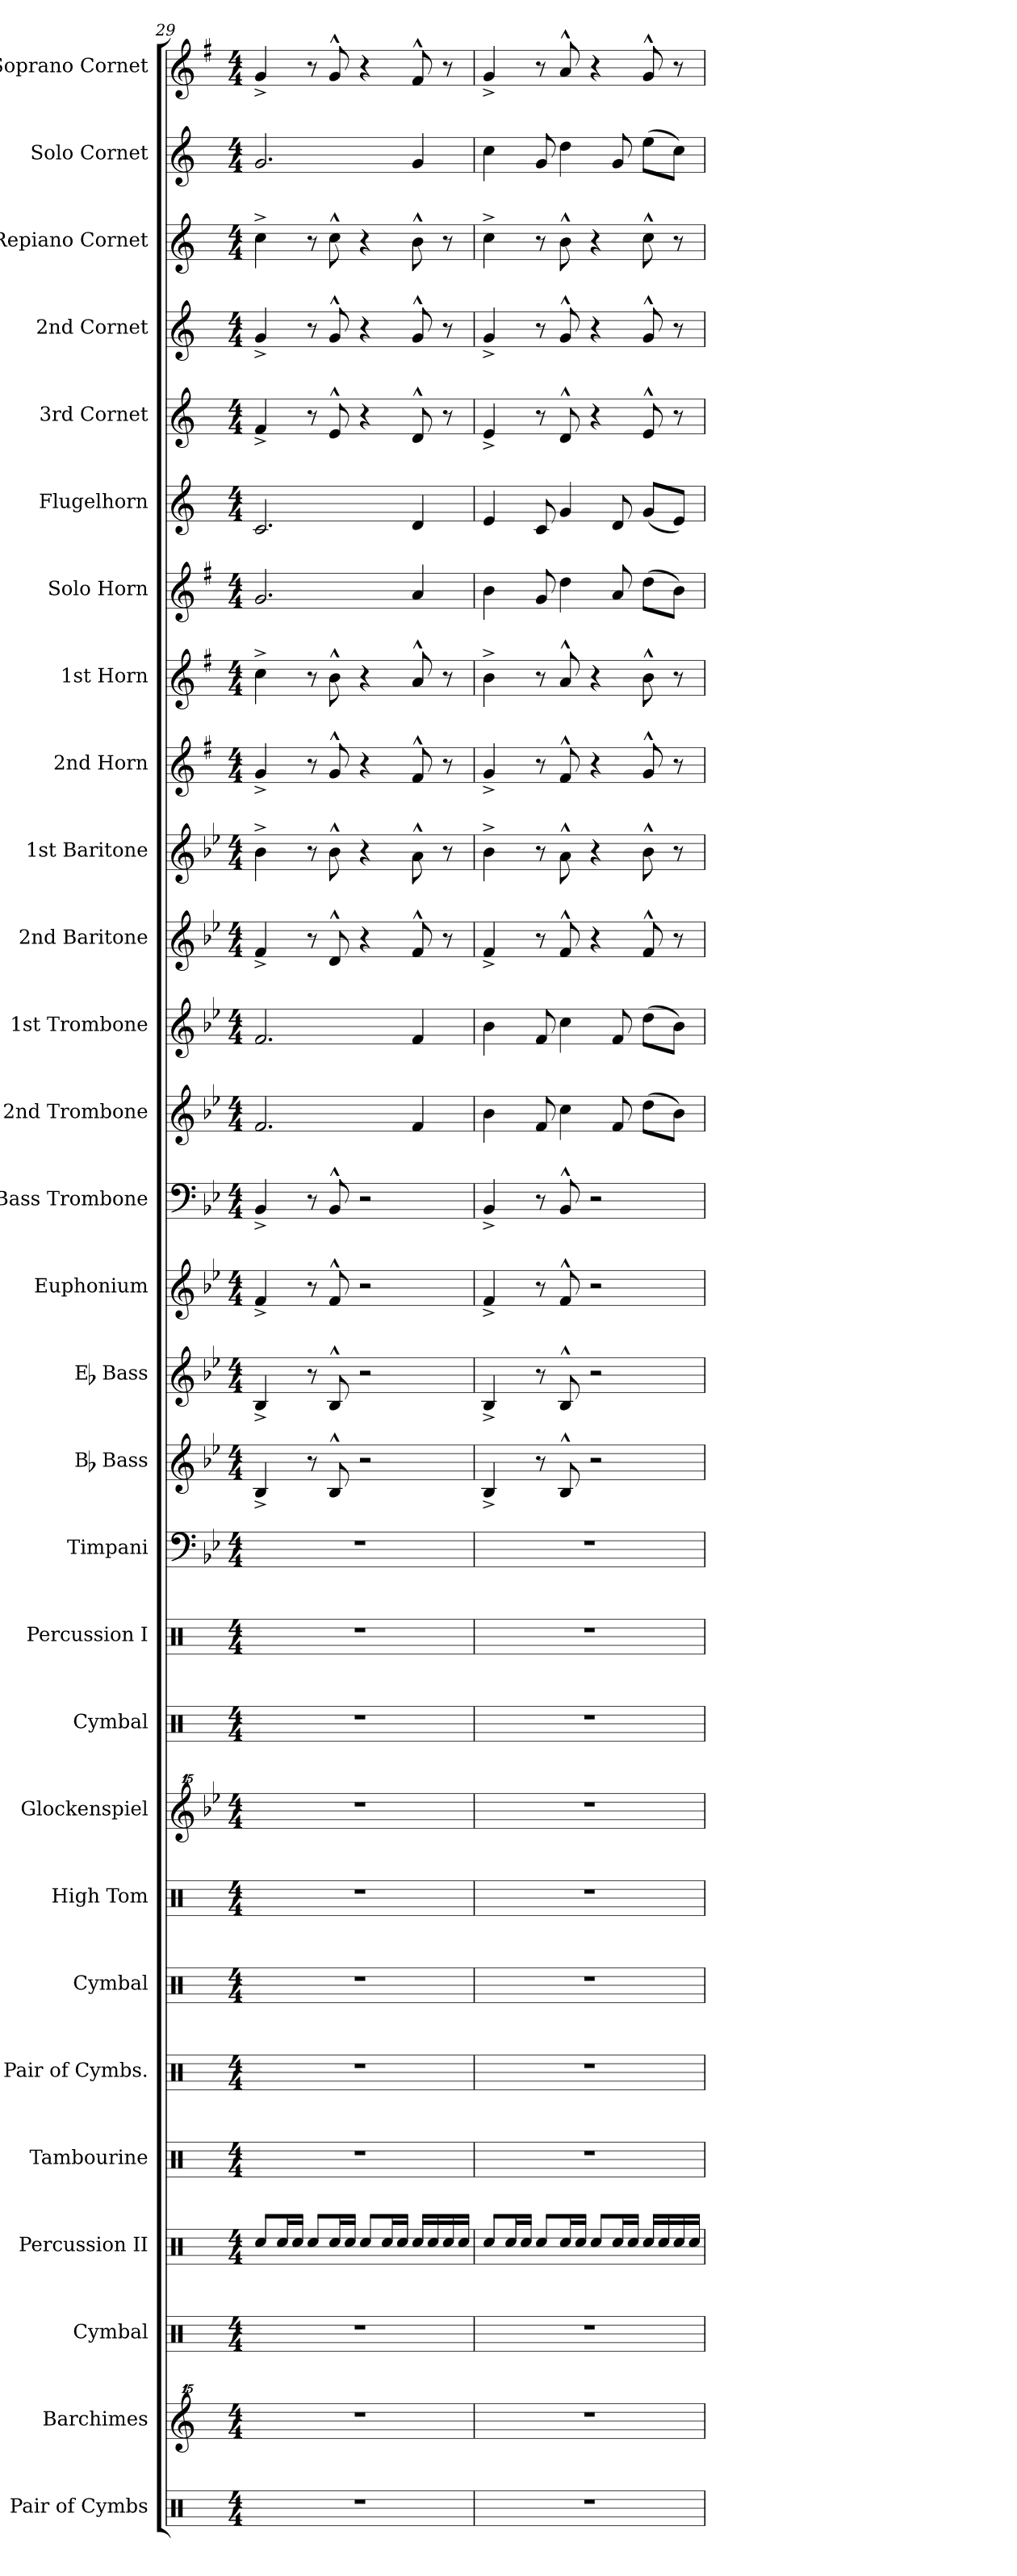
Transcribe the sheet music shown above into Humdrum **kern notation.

**kern	**kern	**kern	**kern	**kern	**kern	**kern	**kern	**kern	**kern	**kern	**kern	**kern	**kern	**kern	**kern	**kern	**kern	**kern	**kern	**kern	**kern	**kern	**kern	**kern	**kern	**kern	**kern	**kern
*part29	*part28	*part27	*part26	*part25	*part24	*part23	*part22	*part21	*part20	*part19	*part18	*part17	*part16	*part15	*part14	*part13	*part12	*part11	*part10	*part9	*part8	*part7	*part6	*part5	*part4	*part3	*part2	*part1
*staff29	*staff28	*staff27	*staff26	*staff25	*staff24	*staff23	*staff22	*staff21	*staff20	*staff19	*staff18	*staff17	*staff16	*staff15	*staff14	*staff13	*staff12	*staff11	*staff10	*staff9	*staff8	*staff7	*staff6	*staff5	*staff4	*staff3	*staff2	*staff1
*I"Pair of Cymbs	*I"Barchimes	*I"Cymbal	*I"Percussion II	*I"Tambourine	*I"Pair of Cymbs.	*I"Cymbal	*I"High Tom	*I"Glockenspiel	*I"Cymbal	*I"Percussion I	*I"Timpani	*I"Bb Bass	*I"Eb Bass	*I"Euphonium	*I"Bass Trombone	*I"2nd Trombone	*I"1st Trombone	*I"2nd Baritone	*I"1st Baritone	*I"2nd Horn	*I"1st Horn	*I"Solo Horn	*I"Flugelhorn	*I"3rd Cornet	*I"2nd Cornet	*I"Repiano Cornet	*I"Solo Cornet	*I"Soprano Cornet
*I'Pair Cym.	*I'Bachm.	*I'Cym.	*I'Perc. II	*I'Tamb.	*I'Pair Cym.	*I'Cym.	*I'H. To.	*I'Glk.	*I'Cym.	*I'Perc. I	*I'Timp.	*I'Bb Bass	*I'Eb Bass	*I'Euph.	*I'B. Trb.	*I'2nd Trb.	*I'1st Trb.	*I'2nd Bar.	*I'1st Bar.	*I'2nd Hn.	*I'1st Hn.	*I'Solo Hn.	*I'Flugel.	*I'3rd Cnt.	*I'2nd Cnt.	*I'Rep. Cnt.	*I'Solo Cnt.	*I'Sop. Cnt.
*clefX	*clefG^^2	*clefX	*clefX	*clefX	*clefX	*clefX	*clefX	*clefG^^2	*clefX	*clefX	*clefF4	*clefG2	*clefG2	*clefG2	*clefF4	*clefG2	*clefG2	*clefG2	*clefG2	*clefG2	*clefG2	*clefG2	*clefG2	*clefG2	*clefG2	*clefG2	*clefG2	*clefG2
*	*	*	*	*	*	*	*	*	*	*	*	*ITrd15c26	*ITrd12c21	*ITrd8c14	*	*ITrd8c14	*ITrd8c14	*ITrd8c14	*ITrd8c14	*ITrd5c9	*ITrd5c9	*ITrd5c9	*ITrd1c2	*ITrd1c2	*ITrd1c2	*ITrd1c2	*ITrd1c2	*ITrd-2c-3
*k[]	*k[]	*k[]	*k[]	*k[]	*k[]	*k[]	*k[]	*k[b-e-]	*k[]	*k[]	*k[b-e-]	*k[b-e-]	*k[b-e-]	*k[b-e-]	*k[b-e-]	*k[b-e-]	*k[b-e-]	*k[b-e-]	*k[b-e-]	*k[b-e-]	*k[b-e-]	*k[b-e-]	*k[b-e-]	*k[b-e-]	*k[b-e-]	*k[b-e-]	*k[b-e-]	*k[b-e-]
*M4/4	*M4/4	*M4/4	*M4/4	*M4/4	*M4/4	*M4/4	*M4/4	*M4/4	*M4/4	*M4/4	*M4/4	*M4/4	*M4/4	*M4/4	*M4/4	*M4/4	*M4/4	*M4/4	*M4/4	*M4/4	*M4/4	*M4/4	*M4/4	*M4/4	*M4/4	*M4/4	*M4/4	*M4/4
=29	=29	=29	=29	=29	=29	=29	=29	=29	=29	=29	=29	=29	=29	=29	=29	=29	=29	=29	=29	=29	=29	=29	=29	=29	=29	=29	=29	=29
1r	1r	1r	8Rcc/L	1r	1r	1r	1r	1r	1r	1r	1r	4BBB-^/	4BB-^/	4F^/	4BB-^/	2.F/	2.F/	4F^/	4B-^\	4B-^/	4e-^\	2.B-/	2.B-/	4e-^/	4f^/	4b-^\	2.f/	4b-^/
.	.	.	16Rcc/L	.	.	.	.	.	.	.	.	.	.	.	.	.	.	.	.	.	.	.	.	.	.	.	.	.
.	.	.	16Rcc/JJ	.	.	.	.	.	.	.	.	.	.	.	.	.	.	.	.	.	.	.	.	.	.	.	.	.
.	.	.	8Rcc/L	.	.	.	.	.	.	.	.	8r	8r	8r	8r	.	.	8r	8r	8r	8r	.	.	8r	8r	8r	.	8r
.	.	.	16Rcc/L	.	.	.	.	.	.	.	.	8BBB-^^/	8BB-^^/	8F^^/	8BB-^^/	.	.	8D^^/	8B-^^\	8B-^^/	8d^^\	.	.	8d^^/	8f^^/	8b-^^\	.	8b-^^/
.	.	.	16Rcc/JJ	.	.	.	.	.	.	.	.	.	.	.	.	.	.	.	.	.	.	.	.	.	.	.	.	.
.	.	.	8Rcc/L	.	.	.	.	.	.	.	.	2r	2r	2r	2r	.	.	4r	4r	4r	4r	.	.	4r	4r	4r	.	4r
.	.	.	16Rcc/L	.	.	.	.	.	.	.	.	.	.	.	.	.	.	.	.	.	.	.	.	.	.	.	.	.
.	.	.	16Rcc/JJ	.	.	.	.	.	.	.	.	.	.	.	.	.	.	.	.	.	.	.	.	.	.	.	.	.
.	.	.	16Rcc/LL	.	.	.	.	.	.	.	.	.	.	.	.	4F/	4F/	8F^^/	8A^^\	8A^^/	8c^^/	4c/	4c/	8c^^/	8f^^/	8a^^\	4f/	8a^^/
.	.	.	16Rcc/	.	.	.	.	.	.	.	.	.	.	.	.	.	.	.	.	.	.	.	.	.	.	.	.	.
.	.	.	16Rcc/	.	.	.	.	.	.	.	.	.	.	.	.	.	.	8r	8r	8r	8r	.	.	8r	8r	8r	.	8r
.	.	.	16Rcc/JJ	.	.	.	.	.	.	.	.	.	.	.	.	.	.	.	.	.	.	.	.	.	.	.	.	.
=30	=30	=30	=30	=30	=30	=30	=30	=30	=30	=30	=30	=30	=30	=30	=30	=30	=30	=30	=30	=30	=30	=30	=30	=30	=30	=30	=30	=30
1r	1r	1r	8Rcc/L	1r	1r	1r	1r	1r	1r	1r	1r	4BBB-^/	4BB-^/	4F^/	4BB-^/	4B-\	4B-\	4F^/	4B-^\	4B-^/	4d^\	4d\	4d/	4d^/	4f^/	4b-^\	4b-\	4b-^/
.	.	.	16Rcc/L	.	.	.	.	.	.	.	.	.	.	.	.	.	.	.	.	.	.	.	.	.	.	.	.	.
.	.	.	16Rcc/JJ	.	.	.	.	.	.	.	.	.	.	.	.	.	.	.	.	.	.	.	.	.	.	.	.	.
.	.	.	8Rcc/L	.	.	.	.	.	.	.	.	8r	8r	8r	8r	8F/	8F/	8r	8r	8r	8r	8B-/	8B-/	8r	8r	8r	8f/	8r
.	.	.	16Rcc/L	.	.	.	.	.	.	.	.	8BBB-^^/	8BB-^^/	8F^^/	8BB-^^/	4c\	4c\	8F^^/	8A^^\	8A^^/	8c^^/	4f\	4f/	8c^^/	8f^^/	8a^^\	4cc\	8cc^^/
.	.	.	16Rcc/JJ	.	.	.	.	.	.	.	.	.	.	.	.	.	.	.	.	.	.	.	.	.	.	.	.	.
.	.	.	8Rcc/L	.	.	.	.	.	.	.	.	2r	2r	2r	2r	.	.	4r	4r	4r	4r	.	.	4r	4r	4r	.	4r
.	.	.	16Rcc/L	.	.	.	.	.	.	.	.	.	.	.	.	8F/	8F/	.	.	.	.	8c/	8c/	.	.	.	8f/	.
.	.	.	16Rcc/JJ	.	.	.	.	.	.	.	.	.	.	.	.	.	.	.	.	.	.	.	.	.	.	.	.	.
.	.	.	16Rcc/LL	.	.	.	.	.	.	.	.	.	.	.	.	(8d\L	(8d\L	8F^^/	8B-^^\	8B-^^/	8d^^\	(8f\L	(8f/L	8d^^/	8f^^/	8b-^^\	(8dd\L	8b-^^/
.	.	.	16Rcc/	.	.	.	.	.	.	.	.	.	.	.	.	.	.	.	.	.	.	.	.	.	.	.	.	.
.	.	.	16Rcc/	.	.	.	.	.	.	.	.	.	.	.	.	8B-\J)	8B-\J)	8r	8r	8r	8r	8d\J)	8d/J)	8r	8r	8r	8b-\J)	8r
.	.	.	16Rcc/JJ	.	.	.	.	.	.	.	.	.	.	.	.	.	.	.	.	.	.	.	.	.	.	.	.	.
=	=	=	=	=	=	=	=	=	=	=	=	=	=	=	=	=	=	=	=	=	=	=	=	=	=	=	=	=
*-	*-	*-	*-	*-	*-	*-	*-	*-	*-	*-	*-	*-	*-	*-	*-	*-	*-	*-	*-	*-	*-	*-	*-	*-	*-	*-	*-	*-
